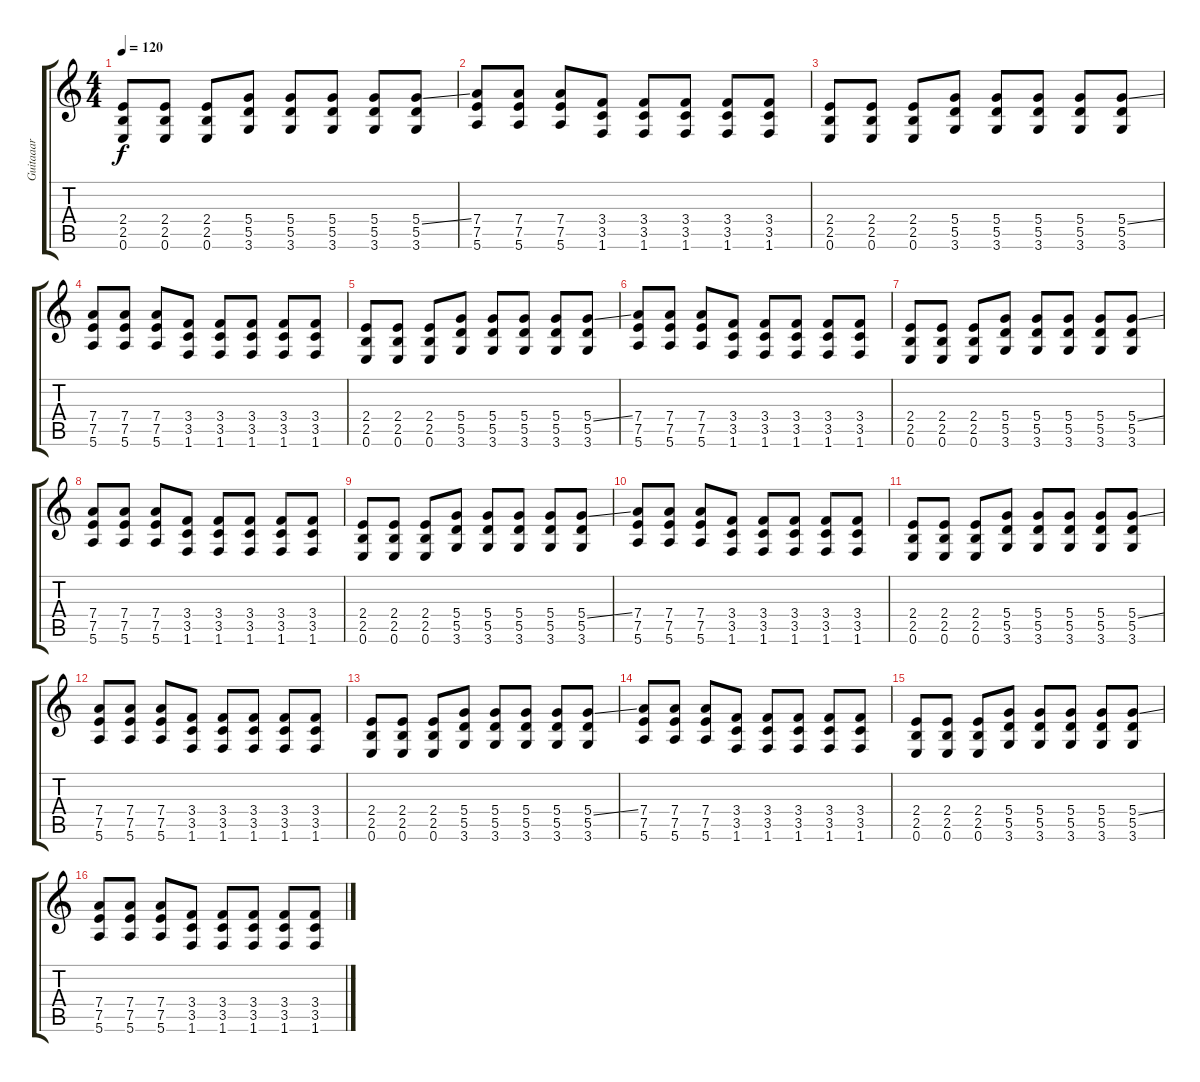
\track ("Guitaaar" "Guitaaar") {instrument distortionguitar}
\staff {score tabs}
\tuning (E4 B3 G3 D3 A2 E2) {hide}
\ts (4 4)
\tempo 120
\clef g2
\ks c
(2.4 2.5 0.6).8{dy f} (2.4 2.5 0.6).8 (2.4 2.5 0.6).8 (5.4 5.5 3.6).8 (5.4 5.5 3.6).8 (5.4 5.5 3.6).8 (5.4 5.5 3.6).8 (5.4{ss} 5.5 3.6).8 |
(7.4 7.5 5.6).8 (7.4 7.5 5.6).8 (7.4 7.5 5.6).8 (3.4 3.5 1.6).8 (3.4 3.5 1.6).8 (3.4 3.5 1.6).8 (3.4 3.5 1.6).8 (3.4 3.5 1.6).8 |
(2.4 2.5 0.6).8 (2.4 2.5 0.6).8 (2.4 2.5 0.6).8 (5.4 5.5 3.6).8 (5.4 5.5 3.6).8 (5.4 5.5 3.6).8 (5.4 5.5 3.6).8 (5.4{ss} 5.5 3.6).8 |
(7.4 7.5 5.6).8 (7.4 7.5 5.6).8 (7.4 7.5 5.6).8 (3.4 3.5 1.6).8 (3.4 3.5 1.6).8 (3.4 3.5 1.6).8 (3.4 3.5 1.6).8 (3.4 3.5 1.6).8 |
(2.4 2.5 0.6).8 (2.4 2.5 0.6).8 (2.4 2.5 0.6).8 (5.4 5.5 3.6).8 (5.4 5.5 3.6).8 (5.4 5.5 3.6).8 (5.4 5.5 3.6).8 (5.4{ss} 5.5 3.6).8 |
(7.4 7.5 5.6).8 (7.4 7.5 5.6).8 (7.4 7.5 5.6).8 (3.4 3.5 1.6).8 (3.4 3.5 1.6).8 (3.4 3.5 1.6).8 (3.4 3.5 1.6).8 (3.4 3.5 1.6).8 |
(2.4 2.5 0.6).8 (2.4 2.5 0.6).8 (2.4 2.5 0.6).8 (5.4 5.5 3.6).8 (5.4 5.5 3.6).8 (5.4 5.5 3.6).8 (5.4 5.5 3.6).8 (5.4{ss} 5.5 3.6).8 |
(7.4 7.5 5.6).8 (7.4 7.5 5.6).8 (7.4 7.5 5.6).8 (3.4 3.5 1.6).8 (3.4 3.5 1.6).8 (3.4 3.5 1.6).8 (3.4 3.5 1.6).8 (3.4 3.5 1.6).8 |
(2.4 2.5 0.6).8 (2.4 2.5 0.6).8 (2.4 2.5 0.6).8 (5.4 5.5 3.6).8 (5.4 5.5 3.6).8 (5.4 5.5 3.6).8 (5.4 5.5 3.6).8 (5.4{ss} 5.5 3.6).8 |
(7.4 7.5 5.6).8 (7.4 7.5 5.6).8 (7.4 7.5 5.6).8 (3.4 3.5 1.6).8 (3.4 3.5 1.6).8 (3.4 3.5 1.6).8 (3.4 3.5 1.6).8 (3.4 3.5 1.6).8 |
(2.4 2.5 0.6).8 (2.4 2.5 0.6).8 (2.4 2.5 0.6).8 (5.4 5.5 3.6).8 (5.4 5.5 3.6).8 (5.4 5.5 3.6).8 (5.4 5.5 3.6).8 (5.4{ss} 5.5 3.6).8 |
(7.4 7.5 5.6).8 (7.4 7.5 5.6).8 (7.4 7.5 5.6).8 (3.4 3.5 1.6).8 (3.4 3.5 1.6).8 (3.4 3.5 1.6).8 (3.4 3.5 1.6).8 (3.4 3.5 1.6).8 |
(2.4 2.5 0.6).8 (2.4 2.5 0.6).8 (2.4 2.5 0.6).8 (5.4 5.5 3.6).8 (5.4 5.5 3.6).8 (5.4 5.5 3.6).8 (5.4 5.5 3.6).8 (5.4{ss} 5.5 3.6).8 |
(7.4 7.5 5.6).8 (7.4 7.5 5.6).8 (7.4 7.5 5.6).8 (3.4 3.5 1.6).8 (3.4 3.5 1.6).8 (3.4 3.5 1.6).8 (3.4 3.5 1.6).8 (3.4 3.5 1.6).8 |
(2.4 2.5 0.6).8 (2.4 2.5 0.6).8 (2.4 2.5 0.6).8 (5.4 5.5 3.6).8 (5.4 5.5 3.6).8 (5.4 5.5 3.6).8 (5.4 5.5 3.6).8 (5.4{ss} 5.5 3.6).8 |
(7.4 7.5 5.6).8 (7.4 7.5 5.6).8 (7.4 7.5 5.6).8 (3.4 3.5 1.6).8 (3.4 3.5 1.6).8 (3.4 3.5 1.6).8 (3.4 3.5 1.6).8 (3.4 3.5 1.6).8
